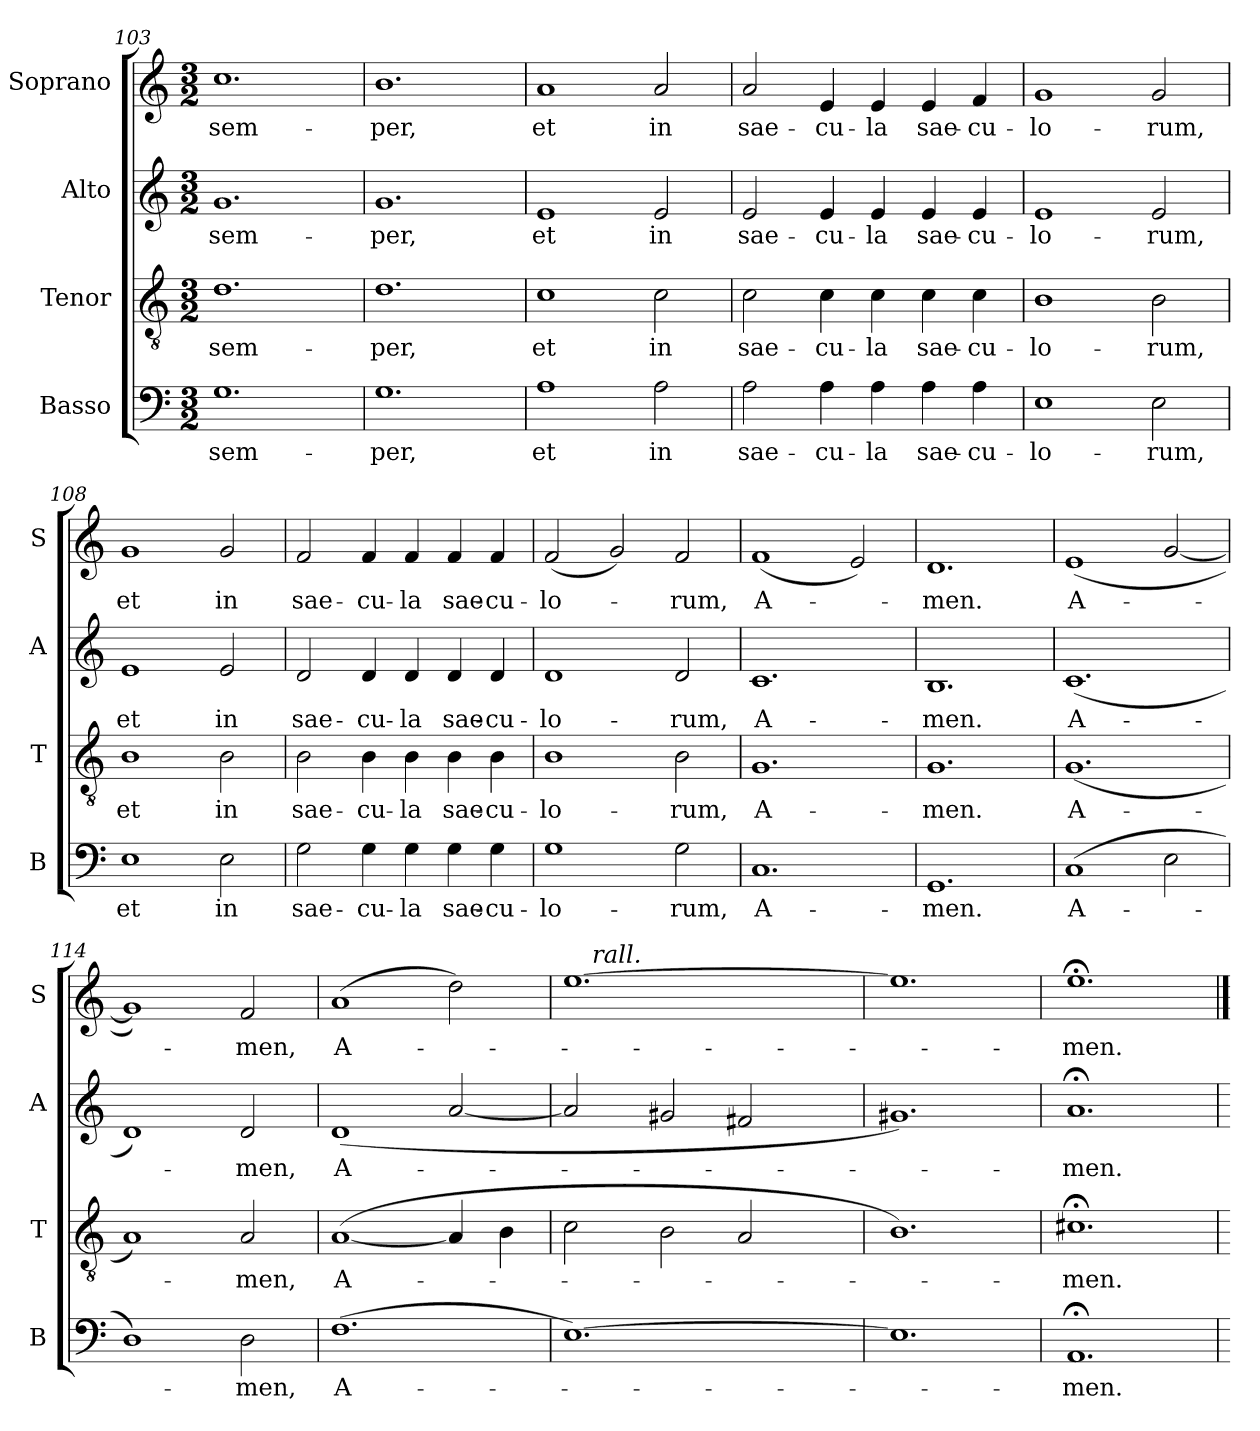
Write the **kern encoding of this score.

**kern	**text	**kern	**text	**kern	**text	**kern	**text
*part4	*part4	*part3	*part3	*part2	*part2	*part1	*part1
*staff4	*staff4	*staff3	*staff3	*staff2	*staff2	*staff1	*staff1
*I"Basso	*	*I"Tenor	*	*I"Alto	*	*I"Soprano	*
*I'B	*	*I'T	*	*I'A	*	*I'S	*
*clefF4	*	*clefGv2	*	*clefG2	*	*clefG2	*
*k[]	*	*k[]	*	*k[]	*	*k[]	*
*C:	*	*C:	*	*C:	*	*C:	*
*M3/2	*	*M3/2	*	*M3/2	*	*M3/2	*
=103	=103	=103	=103	=103	=103	=103	=103
!	!LO:LY:b:cj	!	!LO:LY:b:cj	!	!LO:LY:b:cj	!	!LO:LY:b:cj
1.G	sem-	1.d	sem-	1.g	sem-	1.cc	sem-
!!LO:LB:g=z
=104	=104	=104	=104	=104	=104	=104	=104
!	!LO:LY:b:cj	!	!LO:LY:b:cj	!	!LO:LY:b:cj	!	!LO:LY:b:cj
1.G	-per,	1.d	-per,	1.g	-per,	1.b	-per,
=105	=105	=105	=105	=105	=105	=105	=105
!	!LO:LY:b:cj	!	!LO:LY:b:cj	!	!LO:LY:b:cj	!	!LO:LY:b:cj
1A	et	1c	et	1e	et	1a	et
!	!LO:LY:b:cj	!	!LO:LY:b:cj	!	!LO:LY:b:cj	!	!LO:LY:b:cj
2A\	in	2c\	in	2e/	in	2a/	in
=106	=106	=106	=106	=106	=106	=106	=106
!	!LO:LY:b:cj	!	!LO:LY:b:cj	!	!LO:LY:b:cj	!	!LO:LY:b:cj
2A\	sae-	2c\	sae-	2e/	sae-	2a/	sae-
!	!LO:LY:b:cj	!	!LO:LY:b:cj	!	!LO:LY:b:cj	!	!LO:LY:b:cj
4A\	-cu-	4c\	-cu-	4e/	-cu-	4e/	-cu-
!	!LO:LY:b:cj	!	!LO:LY:b:cj	!	!LO:LY:b:cj	!	!LO:LY:b:cj
4A\	-la	4c\	-la	4e/	-la	4e/	-la
!	!LO:LY:b:cj	!	!LO:LY:b:cj	!	!LO:LY:b:cj	!	!LO:LY:b:cj
4A\	sae-	4c\	sae-	4e/	sae-	4e/	sae-
!	!LO:LY:b:cj	!	!LO:LY:b:cj	!	!LO:LY:b:cj	!	!LO:LY:b:cj
4A\	-cu-	4c\	-cu-	4e/	-cu-	4f/	-cu-
=107	=107	=107	=107	=107	=107	=107	=107
!	!LO:LY:b:cj	!	!LO:LY:b:cj	!	!LO:LY:b:cj	!	!LO:LY:b:cj
1E	-lo-	1B	-lo-	1e	-lo-	1g	-lo-
!	!LO:LY:b:cj	!	!LO:LY:b:cj	!	!LO:LY:b:cj	!	!LO:LY:b:cj
2E\	-rum,	2B\	-rum,	2e/	-rum,	2g/	-rum,
=108	=108	=108	=108	=108	=108	=108	=108
!	!LO:LY:b:cj	!	!LO:LY:b:cj	!	!LO:LY:b:cj	!	!LO:LY:b:cj
1E	et	1B	et	1e	et	1g	et
!	!LO:LY:b:cj	!	!LO:LY:b:cj	!	!LO:LY:b:cj	!	!LO:LY:b:cj
2E\	in	2B\	in	2e/	in	2g/	in
=109	=109	=109	=109	=109	=109	=109	=109
!	!LO:LY:b:cj	!	!LO:LY:b:cj	!	!LO:LY:b:cj	!	!LO:LY:b:cj
2G\	sae-	2B\	sae-	2d/	sae-	2f/	sae-
!	!LO:LY:b:cj	!	!LO:LY:b:cj	!	!LO:LY:b:cj	!	!LO:LY:b:cj
4G\	-cu-	4B\	-cu-	4d/	-cu-	4f/	-cu-
!	!LO:LY:b:cj	!	!LO:LY:b:cj	!	!LO:LY:b:cj	!	!LO:LY:b:cj
4G\	-la	4B\	-la	4d/	-la	4f/	-la
!	!LO:LY:b:cj	!	!LO:LY:b:cj	!	!LO:LY:b:cj	!	!LO:LY:b:cj
4G\	sae-	4B\	sae-	4d/	sae-	4f/	sae-
!	!LO:LY:b:cj	!	!LO:LY:b:cj	!	!LO:LY:b:cj	!	!LO:LY:b:cj
4G\	-cu-	4B\	-cu-	4d/	-cu-	4f/	-cu-
!!LO:PB:g=z
=110	=110	=110	=110	=110	=110	=110	=110
!	!LO:LY:b:cj	!	!LO:LY:b:cj	!	!LO:LY:b:cj	!	!LO:LY:b:cj
1G	-lo-	1B	-lo-	1d	-lo-	(<2f/	-lo-
.	.	.	.	.	.	2g/)	.
!	!LO:LY:b:cj	!	!LO:LY:b:cj	!	!LO:LY:b:cj	!	!LO:LY:b:cj
2G\	-rum,	2B\	-rum,	2d/	-rum,	2f/	-rum,
=111	=111	=111	=111	=111	=111	=111	=111
!	!LO:LY:b:cj	!	!LO:LY:b:cj	!	!LO:LY:b:cj	!	!LO:LY:b:cj
1.C	A-	1.G	A-	1.c	A-	(<1f	A-
.	.	.	.	.	.	2e/)	.
=112	=112	=112	=112	=112	=112	=112	=112
!	!LO:LY:b:cj	!	!LO:LY:b:cj	!	!LO:LY:b:cj	!	!LO:LY:b:cj
1.GG	-men.	1.G	-men.	1.B	-men.	1.d	-men.
=113	=113	=113	=113	=113	=113	=113	=113
!	!LO:LY:b:cj	!	!LO:LY:b:cj	!	!LO:LY:b:cj	!	!LO:LY:b:cj
(>1C	A-	(<1.G	A-	(<1.c	A-	(>1e	A-
2E\	.	.	.	.	.	[<2g/	.
=114	=114	=114	=114	=114	=114	=114	=114
1D)	.	1A)	.	1d)	.	1g])	.
!	!LO:LY:b:cj	!	!LO:LY:b:cj	!	!LO:LY:b:cj	!	!LO:LY:b:cj
2D\	-men,	2A/	-men,	2d/	-men,	2f/	-men,
!!LO:LB:g=z
=115	=115	=115	=115	=115	=115	=115	=115
!	!LO:LY:b:cj	!	!LO:LY:b:cj	!	!LO:LY:b:cj	!	!LO:LY:b:cj
(>1.F	A-	(>[<1A	A-	(>1d	A-	(>1a	A-
.	.	4A/]	.	[<2a/	.	2dd\)	.
.	.	4B\	.	.	.	.	.
=116	=116	=116	=116	=116	=116	=116	=116
*	*	*	*	*	*	*^	*
[>1.E)	.	2c\	.	2a/]	.	[>1.ee	16.ryy	.
!	!	!	!	!	!	!	!LO:TX:a:i:t=rall.	!
.	.	.	.	.	.	.	1ryy	.
.	.	2B\	.	2g#X/	.	.	.	.
.	.	2A/	.	2f#X/	.	.	.	.
.	.	.	.	.	.	.	4ryy	.
.	.	.	.	.	.	.	8ryy	.
.	.	.	.	.	.	.	32ryy	.
*	*	*	*	*	*	*v	*v	*
=117	=117	=117	=117	=117	=117	=117	=117
1.E]	.	1.B)	.	1.g#X)	.	1.ee]	.
=118	=118	=118	=118	=118	=118	=118	=118
!	!LO:LY:b:cj	!	!LO:LY:b:cj	!	!LO:LY:b:cj	!	!LO:LY:b:cj
1.AA;<	-men.	1.c#X;<	-men.	1.a;<	-men.	1.ee;<	-men.
=	==	=	==	=	==	==	==
*-	*-	*-	*-	*-	*-	*-	*-
